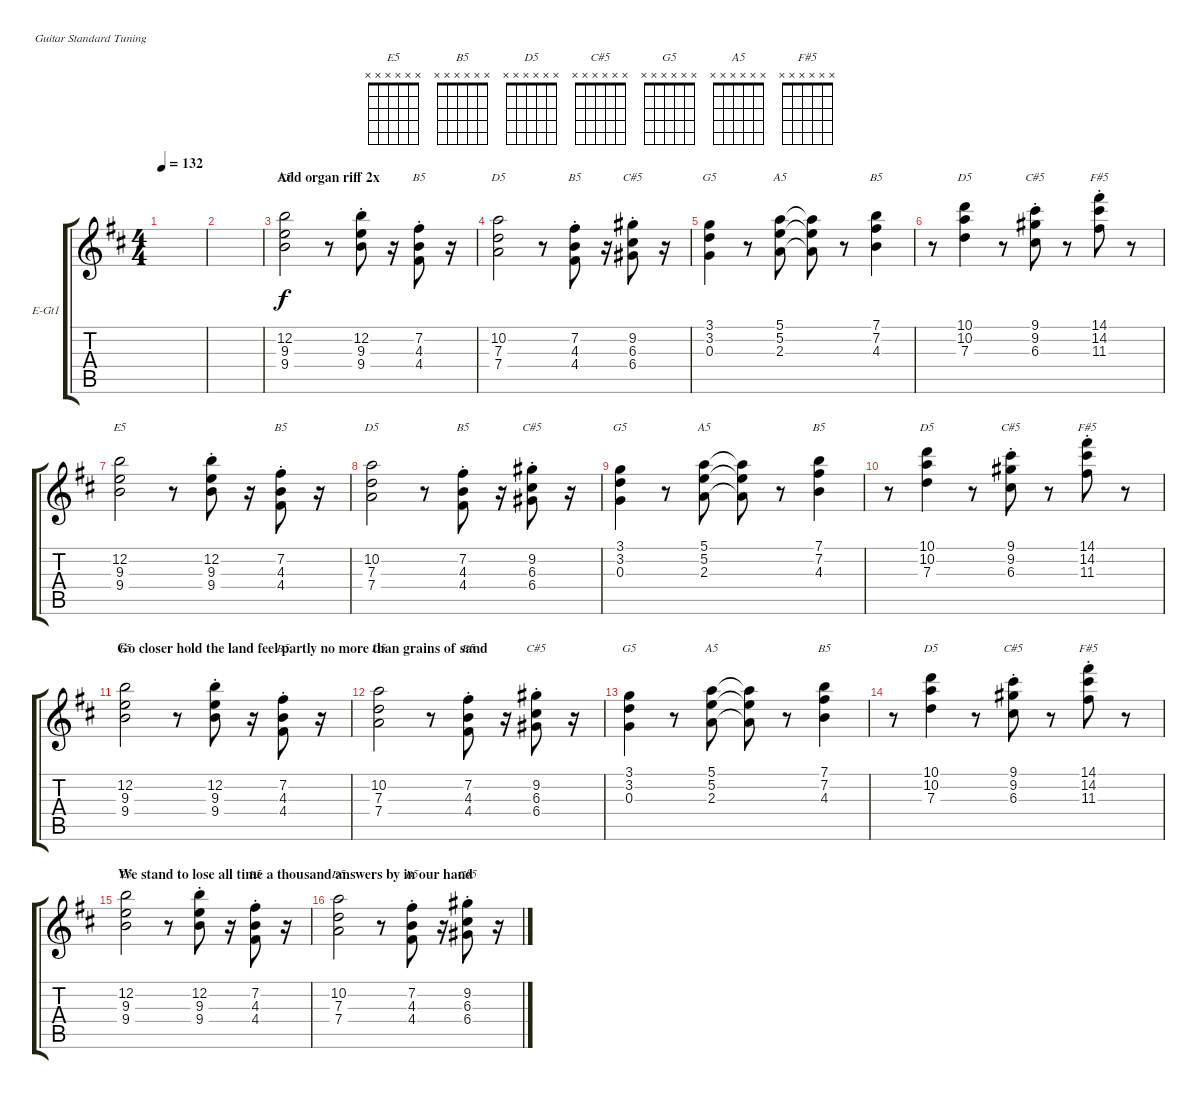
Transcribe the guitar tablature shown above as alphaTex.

\bracketExtendMode groupsimilarinstruments
\firstSystemTrackNameOrientation horizontal
\otherSystemsTrackNameOrientation horizontal
\track ("Electric Guitar 1" "E-Gt1") {instrument overdrivenguitar}
\staff {score tabs}
\tuning (E4 B3 G3 D3 A2 E2)
\chord ("E5" x x x x x x)
\chord ("B5" x x x x x x)
\chord ("D5" x x x x x x)
\chord ("C#5" x x x x x x)
\chord ("G5" x x x x x x)
\chord ("A5" x x x x x x)
\chord ("F#5" x x x x x x)
\ts (4 4)
\tempo 132
\clef g2
\ks bminor
|
|
\section ("" "Add organ riff 2x")
(12.2 9.3 9.4).2{ch "E5"} r.8 (12.2{st} 9.3{st} 9.4{st}).8 r.16 (7.2{st} 4.3{st} 4.4{st}).8{ch "B5"} r.16 |
(10.2 7.3 7.4).2{ch "D5"} r.8 (7.2{st} 4.3{st} 4.4{st}).8{ch "B5"} r.16 (9.2{st} 6.3{st} 6.4{st}).8{ch "C#5"} r.16 |
(3.1 3.2 0.3).4{ch "G5"} r.8 (5.1 5.2 2.3).8{ch "A5"} (5.1{t} 5.2{t} 2.3{t}).8 r.8 (7.1 7.2 4.3).4{ch "B5"} |
r.8 (10.1 10.2 7.3).4{ch "D5"} r.8 (9.1{st} 9.2{st} 6.3{st}).8{ch "C#5"} r.8 (14.1{st} 14.2{st} 11.3{st}).8{ch "F#5"} r.8 |
(12.2 9.3 9.4).2{ch "E5"} r.8 (12.2{st} 9.3{st} 9.4{st}).8 r.16 (7.2{st} 4.3{st} 4.4{st}).8{ch "B5"} r.16 |
(10.2 7.3 7.4).2{ch "D5"} r.8 (7.2{st} 4.3{st} 4.4{st}).8{ch "B5"} r.16 (9.2{st} 6.3{st} 6.4{st}).8{ch "C#5"} r.16 |
(3.1 3.2 0.3).4{ch "G5"} r.8 (5.1 5.2 2.3).8{ch "A5"} (5.1{t} 5.2{t} 2.3{t}).8 r.8 (7.1 7.2 4.3).4{ch "B5"} |
r.8 (10.1 10.2 7.3).4{ch "D5"} r.8 (9.1{st} 9.2{st} 6.3{st}).8{ch "C#5"} r.8 (14.1{st} 14.2{st} 11.3{st}).8{ch "F#5"} r.8 |
\section ("" "Go closer hold the land feel partly no more than grains of sand")
(12.2 9.3 9.4).2{ch "E5"} r.8 (12.2{st} 9.3{st} 9.4{st}).8 r.16 (7.2{st} 4.3{st} 4.4{st}).8{ch "B5"} r.16 |
(10.2 7.3 7.4).2{ch "D5"} r.8 (7.2{st} 4.3{st} 4.4{st}).8{ch "B5"} r.16 (9.2{st} 6.3{st} 6.4{st}).8{ch "C#5"} r.16 |
(3.1 3.2 0.3).4{ch "G5"} r.8 (5.1 5.2 2.3).8{ch "A5"} (5.1{t} 5.2{t} 2.3{t}).8 r.8 (7.1 7.2 4.3).4{ch "B5"} |
r.8 (10.1 10.2 7.3).4{ch "D5"} r.8 (9.1{st} 9.2{st} 6.3{st}).8{ch "C#5"} r.8 (14.1{st} 14.2{st} 11.3{st}).8{ch "F#5"} r.8 |
\section ("" "We stand to lose all time a thousand answers by in our hand")
(12.2 9.3 9.4).2{ch "E5"} r.8 (12.2{st} 9.3{st} 9.4{st}).8 r.16 (7.2{st} 4.3{st} 4.4{st}).8{ch "B5"} r.16 |
(10.2 7.3 7.4).2{ch "D5"} r.8 (7.2{st} 4.3{st} 4.4{st}).8{ch "B5"} r.16 (9.2{st} 6.3{st} 6.4{st}).8{ch "C#5"} r.16
